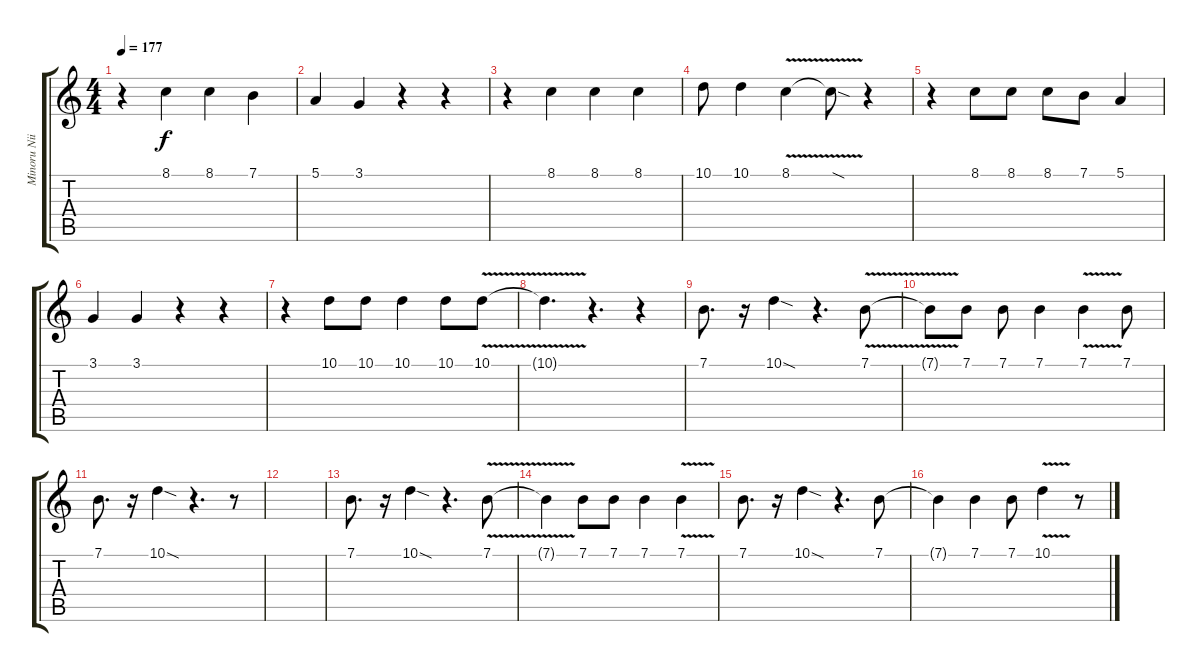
\track ("Minoru Niihara" "Minoru Nii") {instrument violin}
\staff {score tabs}
\tuning (E4 B3 G3 D3 A2 E2) {hide}
\ts (4 4)
\tempo 177
\clef g2
\ks c
r.4{dy f} 8.1.4 8.1.4 7.1.4 |
5.1.4 3.1.4 r.4 r.4 |
r.4 8.1.4 8.1.4 8.1.4 |
10.1.8 10.1.4 8.1{v}.4 8.1{sod t}.8 r.4 |
r.4 8.1.8 8.1.8 8.1.8 7.1.8 5.1.4 |
3.1.4 3.1.4 r.4 r.4 |
r.4 10.1.8 10.1.8 10.1.4 10.1.8 10.1{v}.8 |
10.1{t}.4{d} r.4{d} r.4 |
7.1.8{d} r.16 10.1{sod}.4 r.4{d} 7.1{v}.8 |
7.1{t}.8 7.1.8 7.1.8 7.1.4 7.1{v}.4 7.1.8 |
7.1.8{d} r.16 10.1{sod}.4 r.4{d} r.8 |
|
7.1.8{d} r.16 10.1{sod}.4 r.4{d} 7.1{v}.8 |
7.1{t}.4 7.1.8 7.1.8 7.1.4 7.1{v}.4 |
7.1.8{d} r.16 10.1{sod}.4 r.4{d} 7.1.8 |
7.1{t}.4 7.1.4 7.1.8 10.1{v}.4 r.8
